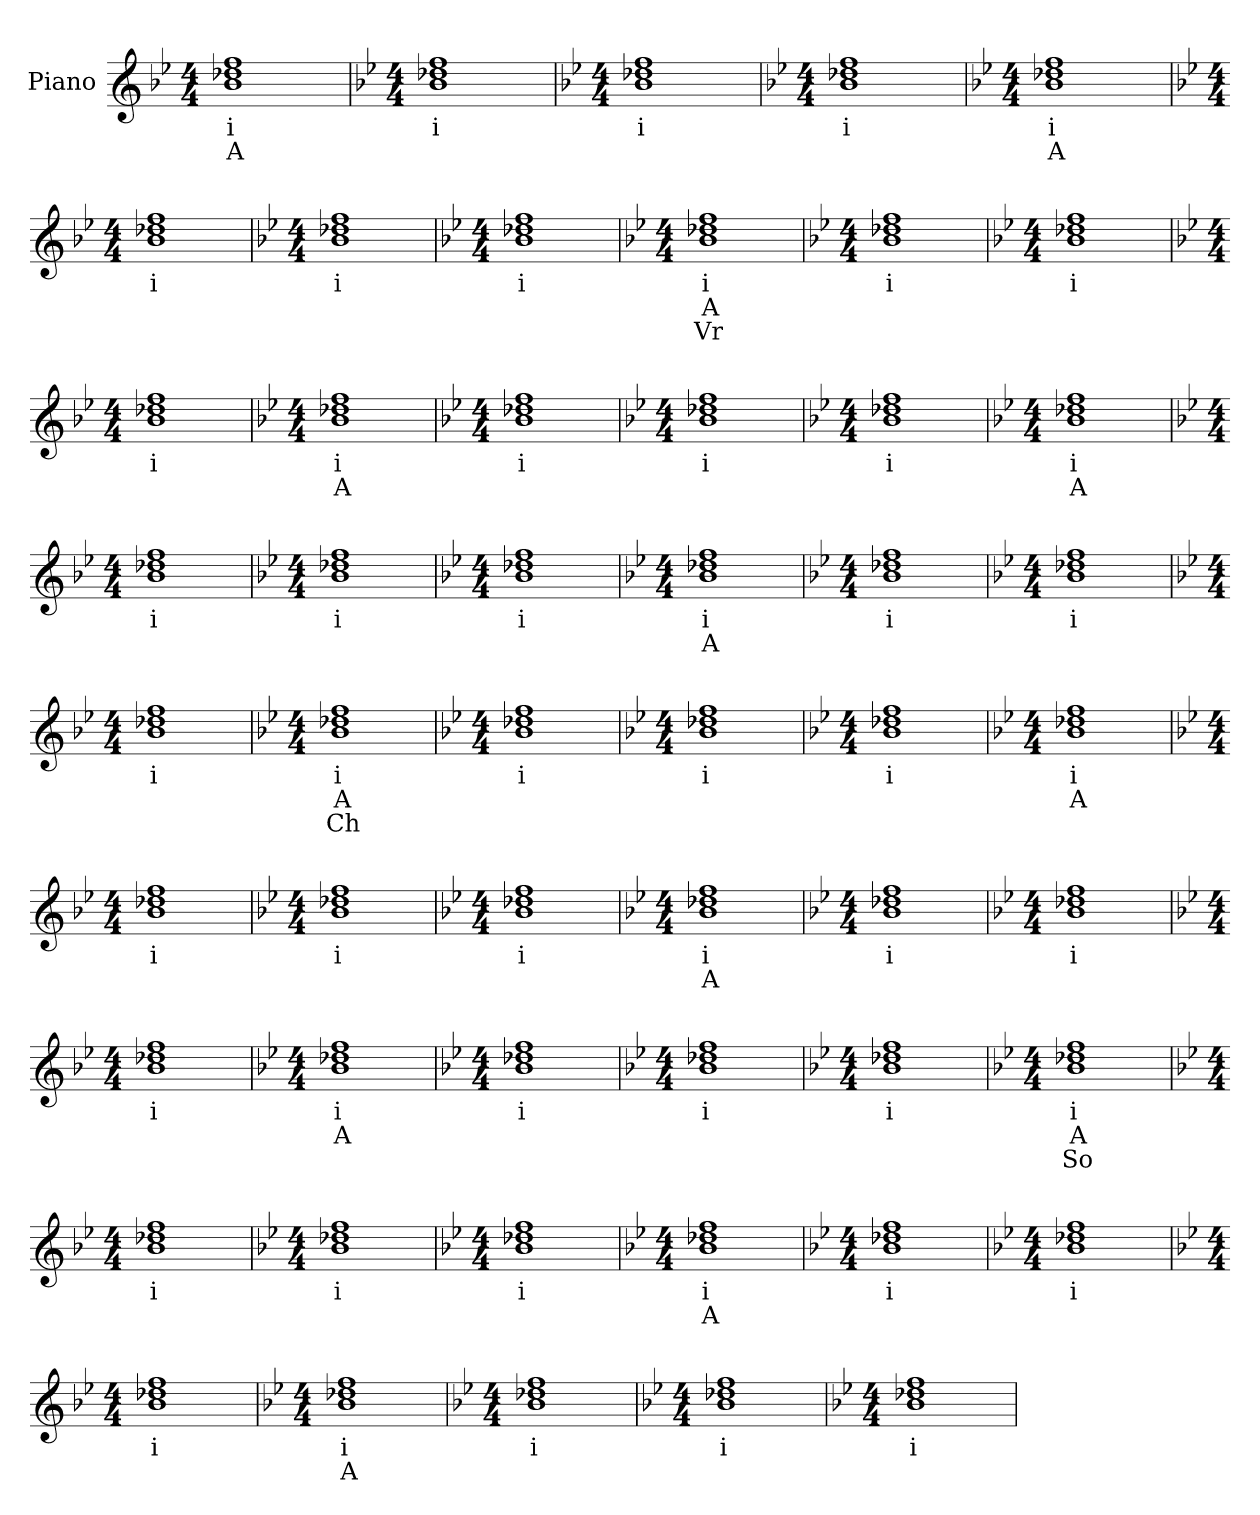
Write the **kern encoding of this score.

**kern	**text	**text	**text
*part1	*part1	*part1	*part1
*staff1	*staff1	*staff1	*staff1
*I"Piano	*	*	*
*I'Pno	*	*	*
*k[b-e-]	*	*	*
*B-:	*	*	*
*M4/4	*	*	*
=	=	=	=
1b- 1dd-X 1ff	i	A	.
=	=	=	=
*k[b-e-]	*	*	*
*B-:	*	*	*
*M4/4	*	*	*
1b- 1dd-X 1ff	i	.	.
=	=	=	=
*k[b-e-]	*	*	*
*B-:	*	*	*
*M4/4	*	*	*
1b- 1dd-X 1ff	i	.	.
=	=	=	=
*k[b-e-]	*	*	*
*B-:	*	*	*
*M4/4	*	*	*
1b- 1dd-X 1ff	i	.	.
=	=	=	=
*k[b-e-]	*	*	*
*B-:	*	*	*
*M4/4	*	*	*
1b- 1dd-X 1ff	i	A	.
=	=	=	=
*k[b-e-]	*	*	*
*B-:	*	*	*
*M4/4	*	*	*
1b- 1dd-X 1ff	i	.	.
=	=	=	=
*k[b-e-]	*	*	*
*B-:	*	*	*
*M4/4	*	*	*
1b- 1dd-X 1ff	i	.	.
=	=	=	=
*k[b-e-]	*	*	*
*B-:	*	*	*
*M4/4	*	*	*
1b- 1dd-X 1ff	i	.	.
=	=	=	=
*k[b-e-]	*	*	*
*B-:	*	*	*
*M4/4	*	*	*
1b- 1dd-X 1ff	i	A	Vr
=	=	=	=
*k[b-e-]	*	*	*
*B-:	*	*	*
*M4/4	*	*	*
1b- 1dd-X 1ff	i	.	.
=	=	=	=
*k[b-e-]	*	*	*
*B-:	*	*	*
*M4/4	*	*	*
1b- 1dd-X 1ff	i	.	.
=	=	=	=
*k[b-e-]	*	*	*
*B-:	*	*	*
*M4/4	*	*	*
1b- 1dd-X 1ff	i	.	.
=	=	=	=
*k[b-e-]	*	*	*
*B-:	*	*	*
*M4/4	*	*	*
1b- 1dd-X 1ff	i	A	.
=	=	=	=
*k[b-e-]	*	*	*
*B-:	*	*	*
*M4/4	*	*	*
1b- 1dd-X 1ff	i	.	.
=	=	=	=
*k[b-e-]	*	*	*
*B-:	*	*	*
*M4/4	*	*	*
1b- 1dd-X 1ff	i	.	.
=	=	=	=
*k[b-e-]	*	*	*
*B-:	*	*	*
*M4/4	*	*	*
1b- 1dd-X 1ff	i	.	.
=	=	=	=
*k[b-e-]	*	*	*
*B-:	*	*	*
*M4/4	*	*	*
1b- 1dd-X 1ff	i	A	.
=	=	=	=
*k[b-e-]	*	*	*
*B-:	*	*	*
*M4/4	*	*	*
1b- 1dd-X 1ff	i	.	.
=	=	=	=
*k[b-e-]	*	*	*
*B-:	*	*	*
*M4/4	*	*	*
1b- 1dd-X 1ff	i	.	.
=	=	=	=
*k[b-e-]	*	*	*
*B-:	*	*	*
*M4/4	*	*	*
1b- 1dd-X 1ff	i	.	.
=	=	=	=
*k[b-e-]	*	*	*
*B-:	*	*	*
*M4/4	*	*	*
1b- 1dd-X 1ff	i	A	.
=	=	=	=
*k[b-e-]	*	*	*
*B-:	*	*	*
*M4/4	*	*	*
1b- 1dd-X 1ff	i	.	.
=	=	=	=
*k[b-e-]	*	*	*
*B-:	*	*	*
*M4/4	*	*	*
1b- 1dd-X 1ff	i	.	.
=	=	=	=
*k[b-e-]	*	*	*
*B-:	*	*	*
*M4/4	*	*	*
1b- 1dd-X 1ff	i	.	.
=	=	=	=
*k[b-e-]	*	*	*
*B-:	*	*	*
*M4/4	*	*	*
1b- 1dd-X 1ff	i	A	Ch
=	=	=	=
*k[b-e-]	*	*	*
*B-:	*	*	*
*M4/4	*	*	*
1b- 1dd-X 1ff	i	.	.
=	=	=	=
*k[b-e-]	*	*	*
*B-:	*	*	*
*M4/4	*	*	*
1b- 1dd-X 1ff	i	.	.
=	=	=	=
*k[b-e-]	*	*	*
*B-:	*	*	*
*M4/4	*	*	*
1b- 1dd-X 1ff	i	.	.
=	=	=	=
*k[b-e-]	*	*	*
*B-:	*	*	*
*M4/4	*	*	*
1b- 1dd-X 1ff	i	A	.
=	=	=	=
*k[b-e-]	*	*	*
*B-:	*	*	*
*M4/4	*	*	*
1b- 1dd-X 1ff	i	.	.
=	=	=	=
*k[b-e-]	*	*	*
*B-:	*	*	*
*M4/4	*	*	*
1b- 1dd-X 1ff	i	.	.
=	=	=	=
*k[b-e-]	*	*	*
*B-:	*	*	*
*M4/4	*	*	*
1b- 1dd-X 1ff	i	.	.
=	=	=	=
*k[b-e-]	*	*	*
*B-:	*	*	*
*M4/4	*	*	*
1b- 1dd-X 1ff	i	A	.
=	=	=	=
*k[b-e-]	*	*	*
*B-:	*	*	*
*M4/4	*	*	*
1b- 1dd-X 1ff	i	.	.
=	=	=	=
*k[b-e-]	*	*	*
*B-:	*	*	*
*M4/4	*	*	*
1b- 1dd-X 1ff	i	.	.
=	=	=	=
*k[b-e-]	*	*	*
*B-:	*	*	*
*M4/4	*	*	*
1b- 1dd-X 1ff	i	.	.
=	=	=	=
*k[b-e-]	*	*	*
*B-:	*	*	*
*M4/4	*	*	*
1b- 1dd-X 1ff	i	A	.
=	=	=	=
*k[b-e-]	*	*	*
*B-:	*	*	*
*M4/4	*	*	*
1b- 1dd-X 1ff	i	.	.
=	=	=	=
*k[b-e-]	*	*	*
*B-:	*	*	*
*M4/4	*	*	*
1b- 1dd-X 1ff	i	.	.
=	=	=	=
*k[b-e-]	*	*	*
*B-:	*	*	*
*M4/4	*	*	*
1b- 1dd-X 1ff	i	.	.
=	=	=	=
*k[b-e-]	*	*	*
*B-:	*	*	*
*M4/4	*	*	*
1b- 1dd-X 1ff	i	A	So
=	=	=	=
*k[b-e-]	*	*	*
*B-:	*	*	*
*M4/4	*	*	*
1b- 1dd-X 1ff	i	.	.
=	=	=	=
*k[b-e-]	*	*	*
*B-:	*	*	*
*M4/4	*	*	*
1b- 1dd-X 1ff	i	.	.
=	=	=	=
*k[b-e-]	*	*	*
*B-:	*	*	*
*M4/4	*	*	*
1b- 1dd-X 1ff	i	.	.
=	=	=	=
*k[b-e-]	*	*	*
*B-:	*	*	*
*M4/4	*	*	*
1b- 1dd-X 1ff	i	A	.
=	=	=	=
*k[b-e-]	*	*	*
*B-:	*	*	*
*M4/4	*	*	*
1b- 1dd-X 1ff	i	.	.
=	=	=	=
*k[b-e-]	*	*	*
*B-:	*	*	*
*M4/4	*	*	*
1b- 1dd-X 1ff	i	.	.
=	=	=	=
*k[b-e-]	*	*	*
*B-:	*	*	*
*M4/4	*	*	*
1b- 1dd-X 1ff	i	.	.
=	=	=	=
*k[b-e-]	*	*	*
*B-:	*	*	*
*M4/4	*	*	*
1b- 1dd-X 1ff	i	A	.
=	=	=	=
*k[b-e-]	*	*	*
*B-:	*	*	*
*M4/4	*	*	*
1b- 1dd-X 1ff	i	.	.
=	=	=	=
*k[b-e-]	*	*	*
*B-:	*	*	*
*M4/4	*	*	*
1b- 1dd-X 1ff	i	.	.
=	=	=	=
*k[b-e-]	*	*	*
*B-:	*	*	*
*M4/4	*	*	*
1b- 1dd-X 1ff	i	.	.
=	=	=	=
*-	*-	*-	*-
